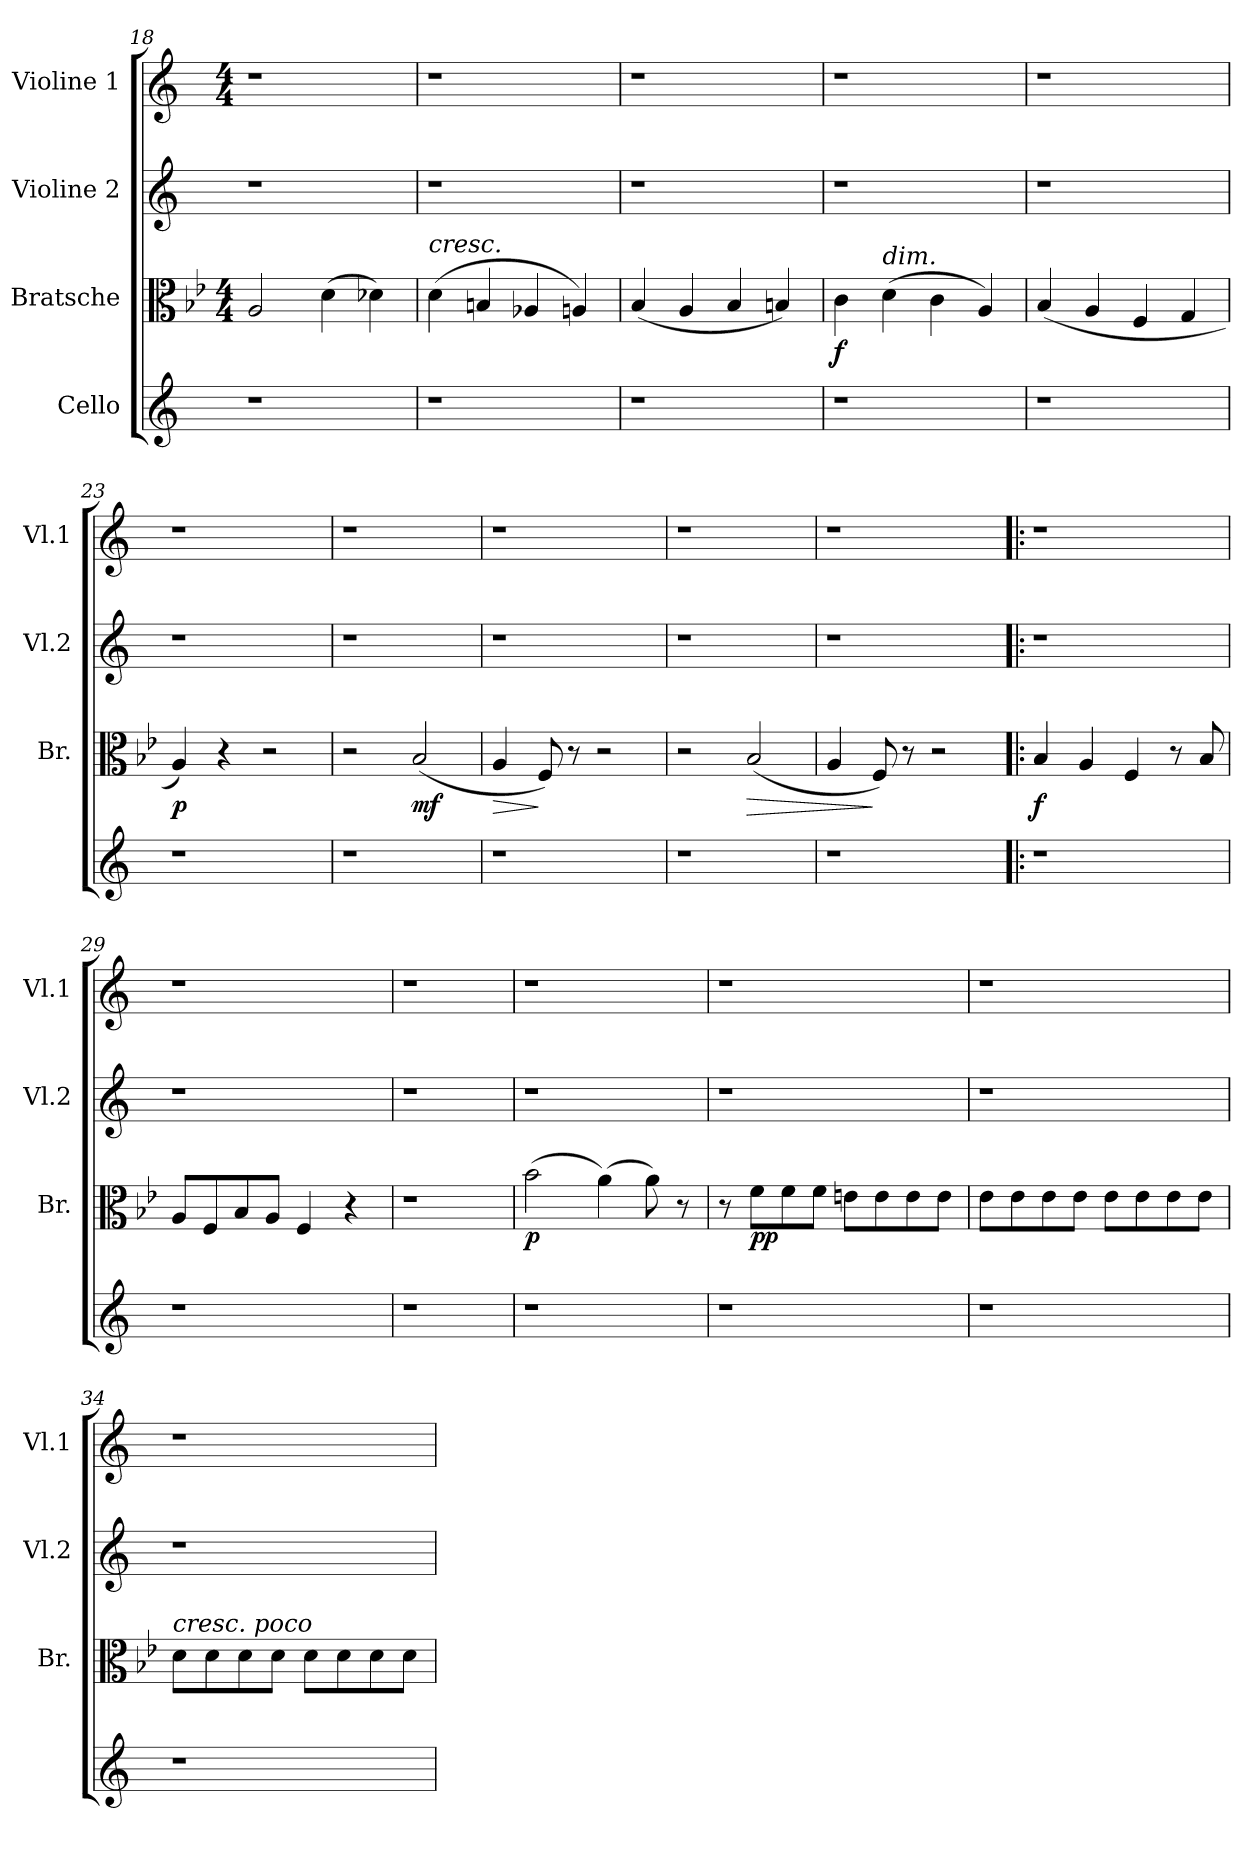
**kern	**kern	**dynam	**kern	**kern
*part4	*part3	*part3	*part2	*part1
*staff4	*staff3	*staff3	*staff2	*staff1
*I"Cello	*I"Bratsche	*	*I"Violine 2	*I"Violine 1
*	*I'Br.	*	*I'Vl.2	*I'Vl.1
*clefG2	*clefC3	*	*clefG2	*clefG2
*k[]	*k[b-e-]	*	*k[]	*k[]
*	*M4/4	*	*	*M4/4
=18	=18	=18	=18	=18
1r	2A/	.	1r	1r
.	(4d\	.	.	.
.	4d-X\)	.	.	.
=19	=19	=19	=19	=19
!	!LO:TX:a:i:t=cresc.	!	!	!
1r	(4d\	.	1r	1r
.	4Bn/	.	.	.
.	4A-X/	.	.	.
.	4An/)	.	.	.
=20	=20	=20	=20	=20
1r	(4B-/	.	1r	1r
.	4A/	.	.	.
.	4B-/	.	.	.
.	4Bn/)	.	.	.
=21	=21	=21	=21	=21
!	!	!LO:DY:b	!	!
1r	4c\	f	1r	1r
!	!LO:TX:a:i:t=dim.	!	!	!
.	(4d\	.	.	.
.	4c\	.	.	.
.	4A/)	.	.	.
!!LO:LB:g=z
=22	=22	=22	=22	=22
1r	(4B-/	.	1r	1r
.	4A/	.	.	.
.	4F/	.	.	.
.	4G/	.	.	.
=23	=23	=23	=23	=23
!	!	!LO:DY:b	!	!
1r	4A/)	p	1r	1r
.	4r	.	.	.
.	2r	.	.	.
=24	=24	=24	=24	=24
1r	2r	.	1r	1r
!	!	!LO:DY:b	!	!
.	(2B-/	mf	.	.
=25	=25	=25	=25	=25
!	!	!LO:HP:b	!	!
1r	4A/	>	1r	1r
.	8F/)	]	.	.
.	8r	.	.	.
.	2r	.	.	.
=26	=26	=26	=26	=26
1r	2r	.	1r	1r
!	!	!LO:HP:b	!	!
.	(2B-/	>	.	.
=27	=27	=27	=27	=27
1r	4A/	.	1r	1r
.	8F/)	]	.	.
.	8r	.	.	.
.	2r	.	.	.
!!LO:LB:g=z
=28!|:	=28!|:	=28!|:	=28!|:	=28!|:
!	!	!LO:DY:b	!	!
1r	4B-/	f	1r	1r
.	4A/	.	.	.
.	4F/	.	.	.
.	8r	.	.	.
.	8B-/	.	.	.
=29	=29	=29	=29	=29
1r	8A/L	.	1r	1r
.	8F/	.	.	.
.	8B-/	.	.	.
.	8A/J	.	.	.
.	4F/	.	.	.
.	4r	.	.	.
=30	=30	=30	=30	=30
1r	1r	.	1r	1r
=31	=31	=31	=31	=31
!	!	!LO:DY:b	!	!
1r	(2b-\	p	1r	1r
.	(4a\)	.	.	.
.	8a\)	.	.	.
.	8r	.	.	.
=32	=32	=32	=32	=32
1r	8r	.	1r	1r
!	!	!LO:DY:b	!	!
.	8f\L	pp	.	.
.	8f\	.	.	.
.	8f\J	.	.	.
.	8en\L	.	.	.
.	8e\	.	.	.
.	8e\	.	.	.
.	8e\J	.	.	.
!!LO:LB:g=z
=33	=33	=33	=33	=33
1r	8e-\L	.	1r	1r
.	8e-\	.	.	.
.	8e-\	.	.	.
.	8e-\J	.	.	.
.	8e-\L	.	.	.
.	8e-\	.	.	.
.	8e-\	.	.	.
.	8e-\J	.	.	.
=34	=34	=34	=34	=34
!	!LO:TX:a:i:t=cresc. poco	!	!	!
1r	8d\L	.	1r	1r
.	8d\	.	.	.
.	8d\	.	.	.
.	8d\J	.	.	.
.	8d\L	.	.	.
.	8d\	.	.	.
.	8d\	.	.	.
.	8d\J	.	.	.
=	=	=	=	=
*-	*-	*-	*-	*-
